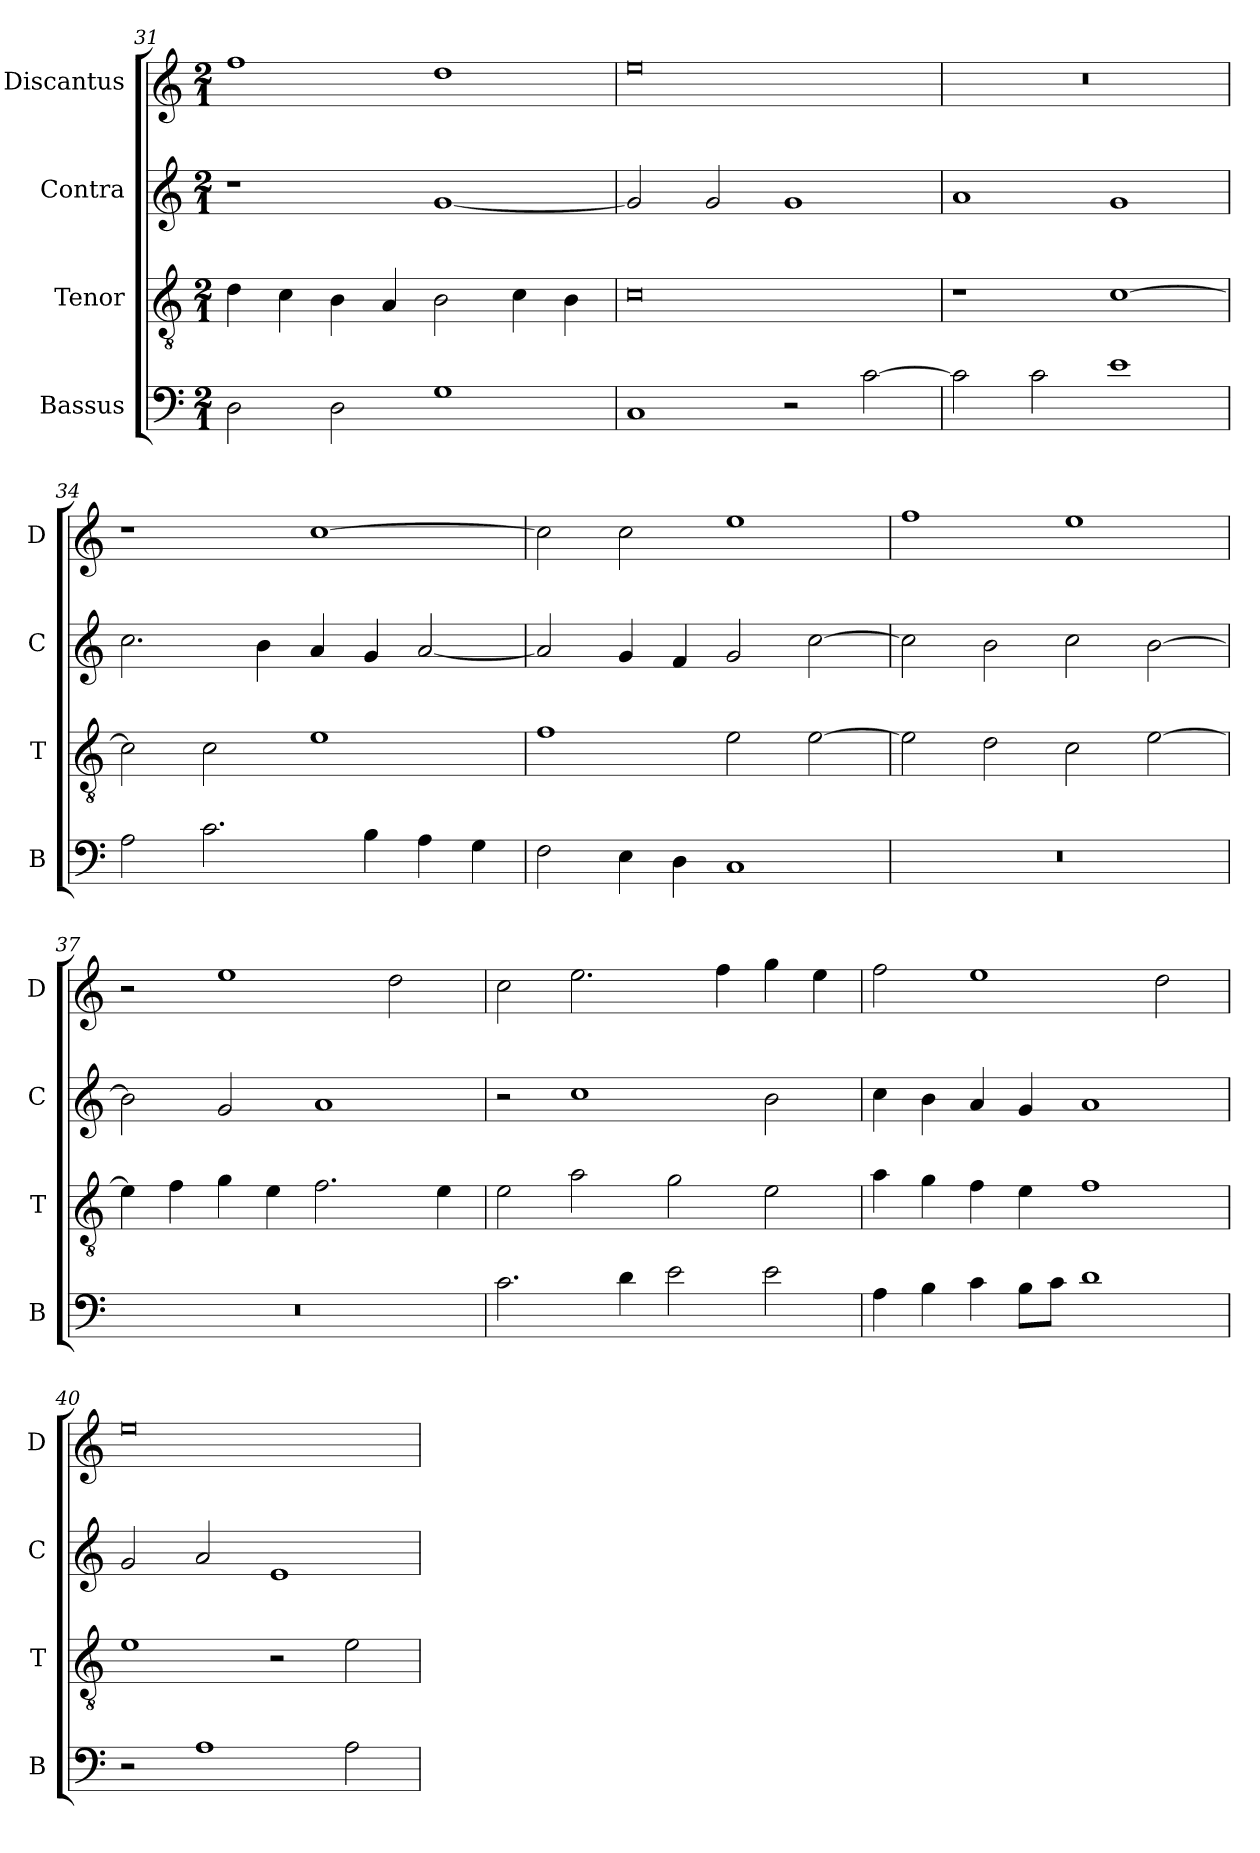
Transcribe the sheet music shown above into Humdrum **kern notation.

**kern	**kern	**kern	**kern
*part4	*part3	*part2	*part1
*staff4	*staff3	*staff2	*staff1
*I"Bassus	*I"Tenor	*I"Contra	*I"Discantus
*I'B	*I'T	*I'C	*I'D
*clefF4	*clefGv2	*clefG2	*clefG2
*k[]	*k[]	*k[]	*k[]
*M2/1	*M2/1	*M2/1	*M2/1
=31	=31	=31	=31
2D\	4d\	1r	1ff
.	4c\	.	.
2D\	4B\	.	.
.	4A/	.	.
1G	2B\	[1g	1dd
.	4c\	.	.
.	4B\	.	.
=32	=32	=32	=32
1C	0c	2g/]	0ee
.	.	2g/	.
2r	.	1g	.
[2c\	.	.	.
=33	=33	=33	=33
2c\]	1r	1a	0r
2c\	.	.	.
1e	[1c	1g	.
=34	=34	=34	=34
2A\	2c\]	2.cc\	1r
2.c\	2c\	.	.
.	.	4b\	.
.	1e	4a/	[1cc
4B\	.	4g/	.
4A\	.	[2a/	.
4G\	.	.	.
=35	=35	=35	=35
2F\	1f	2a/]	2cc\]
4E\	.	4g/	2cc\
4D\	.	4f/	.
1C	2e\	2g/	1ee
.	[2e\	[2cc\	.
=36	=36	=36	=36
0r	2e\]	2cc\]	1ff
.	2d\	2b\	.
.	2c\	2cc\	1ee
.	[2e\	[2b\	.
=37	=37	=37	=37
0r	4e\]	2b\]	2r
.	4f\	.	.
.	4g\	2g/	1ee
.	4e\	.	.
.	2.f\	1a	.
.	.	.	2dd\
.	4e\	.	.
=38	=38	=38	=38
2.c\	2e\	2r	2cc\
.	2a\	1cc	2.ee\
4d\	.	.	.
2e\	2g\	.	.
.	.	.	4ff\
2e\	2e\	2b\	4gg\
.	.	.	4ee\
=39	=39	=39	=39
4A\	4a\	4cc\	2ff\
4B\	4g\	4b\	.
4c\	4f\	4a/	1ee
8B\L	4e\	4g/	.
8c\J	.	.	.
1d	1f	1a	.
.	.	.	2dd\
=40	=40	=40	=40
2r	1e	2g/	0ee
1A	.	2a/	.
.	2r	1e	.
2A\	2e\	.	.
=	=	=	=
*-	*-	*-	*-
